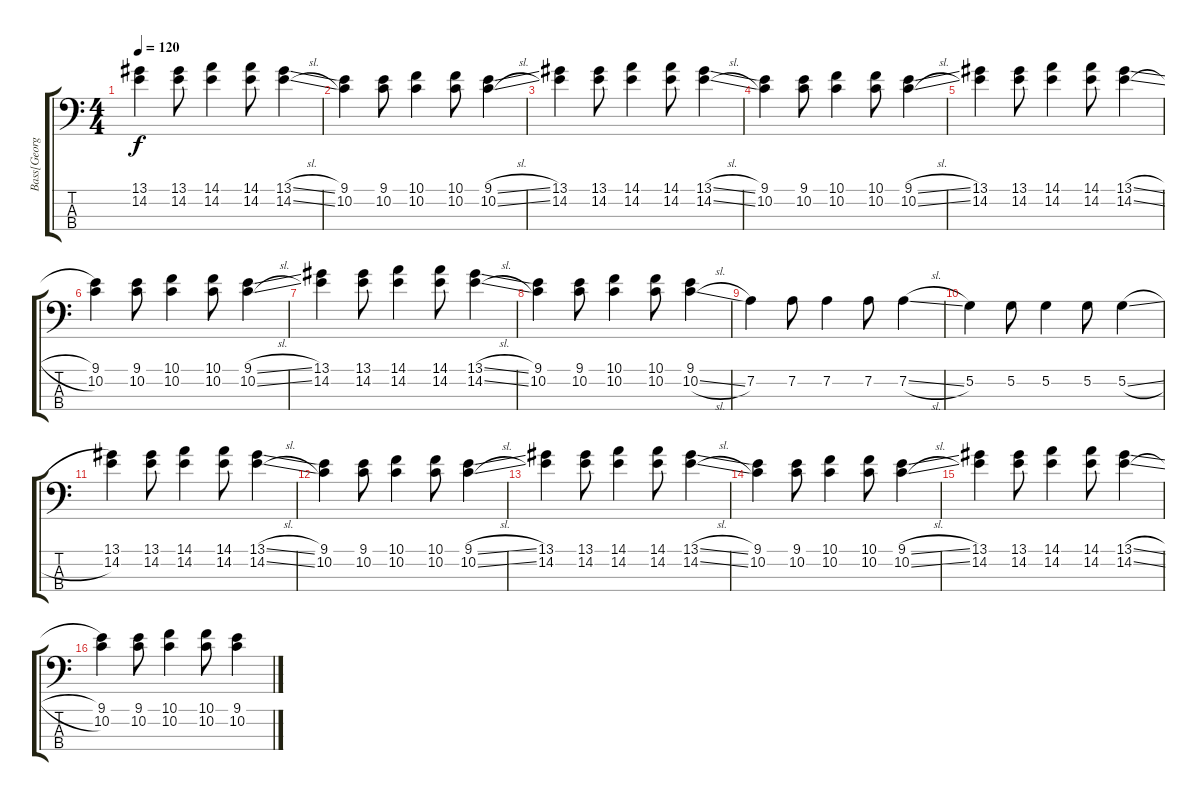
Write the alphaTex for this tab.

\track ("Bass[Georg Listing]" "Bass[Georg") {instrument electricbasspick}
\staff {score tabs}
\tuning (G2 D2 A1 E1) {hide}
\ts (4 4)
\tempo 120
\clef f4
\ks c
(13.1 14.2).4{dy f instrument electricbasspick} (13.1 14.2).8 (14.1 14.2).4 (14.1 14.2).8 (13.1{sl} 14.2{sl}).4 |
(9.1 10.2).4 (9.1 10.2).8 (10.1 10.2).4 (10.1 10.2).8 (9.1{sl} 10.2{sl}).4 |
(13.1 14.2).4 (13.1 14.2).8 (14.1 14.2).4 (14.1 14.2).8 (13.1{sl} 14.2{sl}).4 |
(9.1 10.2).4 (9.1 10.2).8 (10.1 10.2).4 (10.1 10.2).8 (9.1{sl} 10.2{sl}).4 |
(13.1 14.2).4 (13.1 14.2).8 (14.1 14.2).4 (14.1 14.2).8 (13.1{sl} 14.2{sl}).4 |
(9.1 10.2).4 (9.1 10.2).8 (10.1 10.2).4 (10.1 10.2).8 (9.1{sl} 10.2{sl}).4 |
(13.1 14.2).4 (13.1 14.2).8 (14.1 14.2).4 (14.1 14.2).8 (13.1{sl} 14.2{sl}).4 |
(9.1 10.2).4 (9.1 10.2).8 (10.1 10.2).4 (10.1 10.2).8 (9.1 10.2{sl}).4 |
7.2.4 7.2.8 7.2.4 7.2.8 7.2{sl}.4 |
5.2.4 5.2.8 5.2.4 5.2.8 5.2{sl}.4 |
(13.1 14.2).4 (13.1 14.2).8 (14.1 14.2).4 (14.1 14.2).8 (13.1{sl} 14.2{sl}).4 |
(9.1 10.2).4 (9.1 10.2).8 (10.1 10.2).4 (10.1 10.2).8 (9.1{sl} 10.2{sl}).4 |
(13.1 14.2).4 (13.1 14.2).8 (14.1 14.2).4 (14.1 14.2).8 (13.1{sl} 14.2{sl}).4 |
(9.1 10.2).4 (9.1 10.2).8 (10.1 10.2).4 (10.1 10.2).8 (9.1{sl} 10.2{sl}).4 |
(13.1 14.2).4 (13.1 14.2).8 (14.1 14.2).4 (14.1 14.2).8 (13.1{sl} 14.2{sl}).4 |
(9.1 10.2).4 (9.1 10.2).8 (10.1 10.2).4 (10.1 10.2).8 (9.1{sl} 10.2{sl}).4
